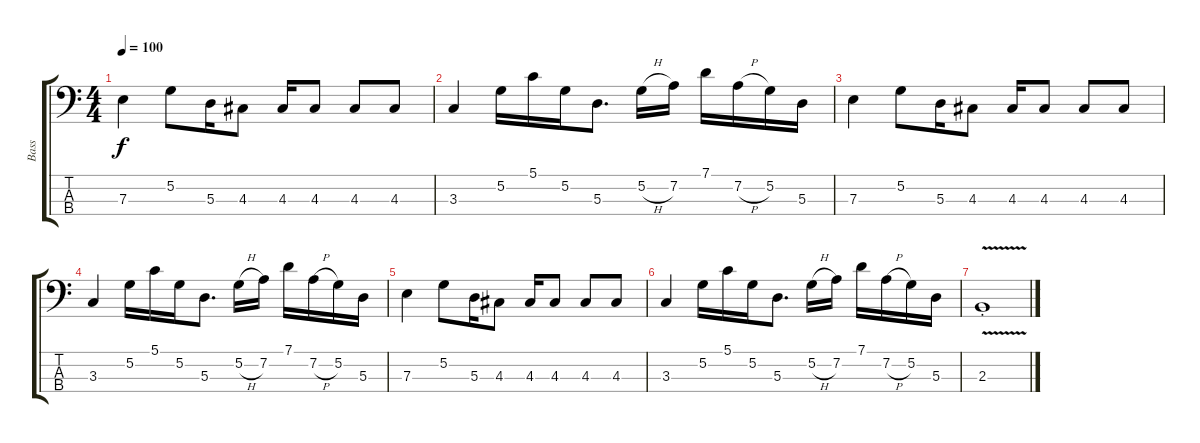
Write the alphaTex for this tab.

\track ("Bass" "Bass") {instrument electricbasspick}
\staff {score tabs}
\tuning (G2 D2 A1 E1) {hide}
\ts (4 4)
\tempo 100
\clef f4
\ks c
7.3.4{dy f} 5.2.8 5.3.16 4.3.8 4.3.16 4.3.8 4.3.8 4.3.8 |
3.3.4 5.2.16 5.1.16 5.2.16 5.3.8{d} 5.2{h}.16 7.2.16 7.1.16 7.2{h}.16 5.2.16 5.3.16 |
7.3.4 5.2.8 5.3.16 4.3.8 4.3.16 4.3.8 4.3.8 4.3.8 |
3.3.4 5.2.16 5.1.16 5.2.16 5.3.8{d} 5.2{h}.16 7.2.16 7.1.16 7.2{h}.16 5.2.16 5.3.16 |
7.3.4 5.2.8 5.3.16 4.3.8 4.3.16 4.3.8 4.3.8 4.3.8 |
3.3.4 5.2.16 5.1.16 5.2.16 5.3.8{d} 5.2{h}.16 7.2.16 7.1.16 7.2{h}.16 5.2.16 5.3.16 |
2.3{v st}.1
